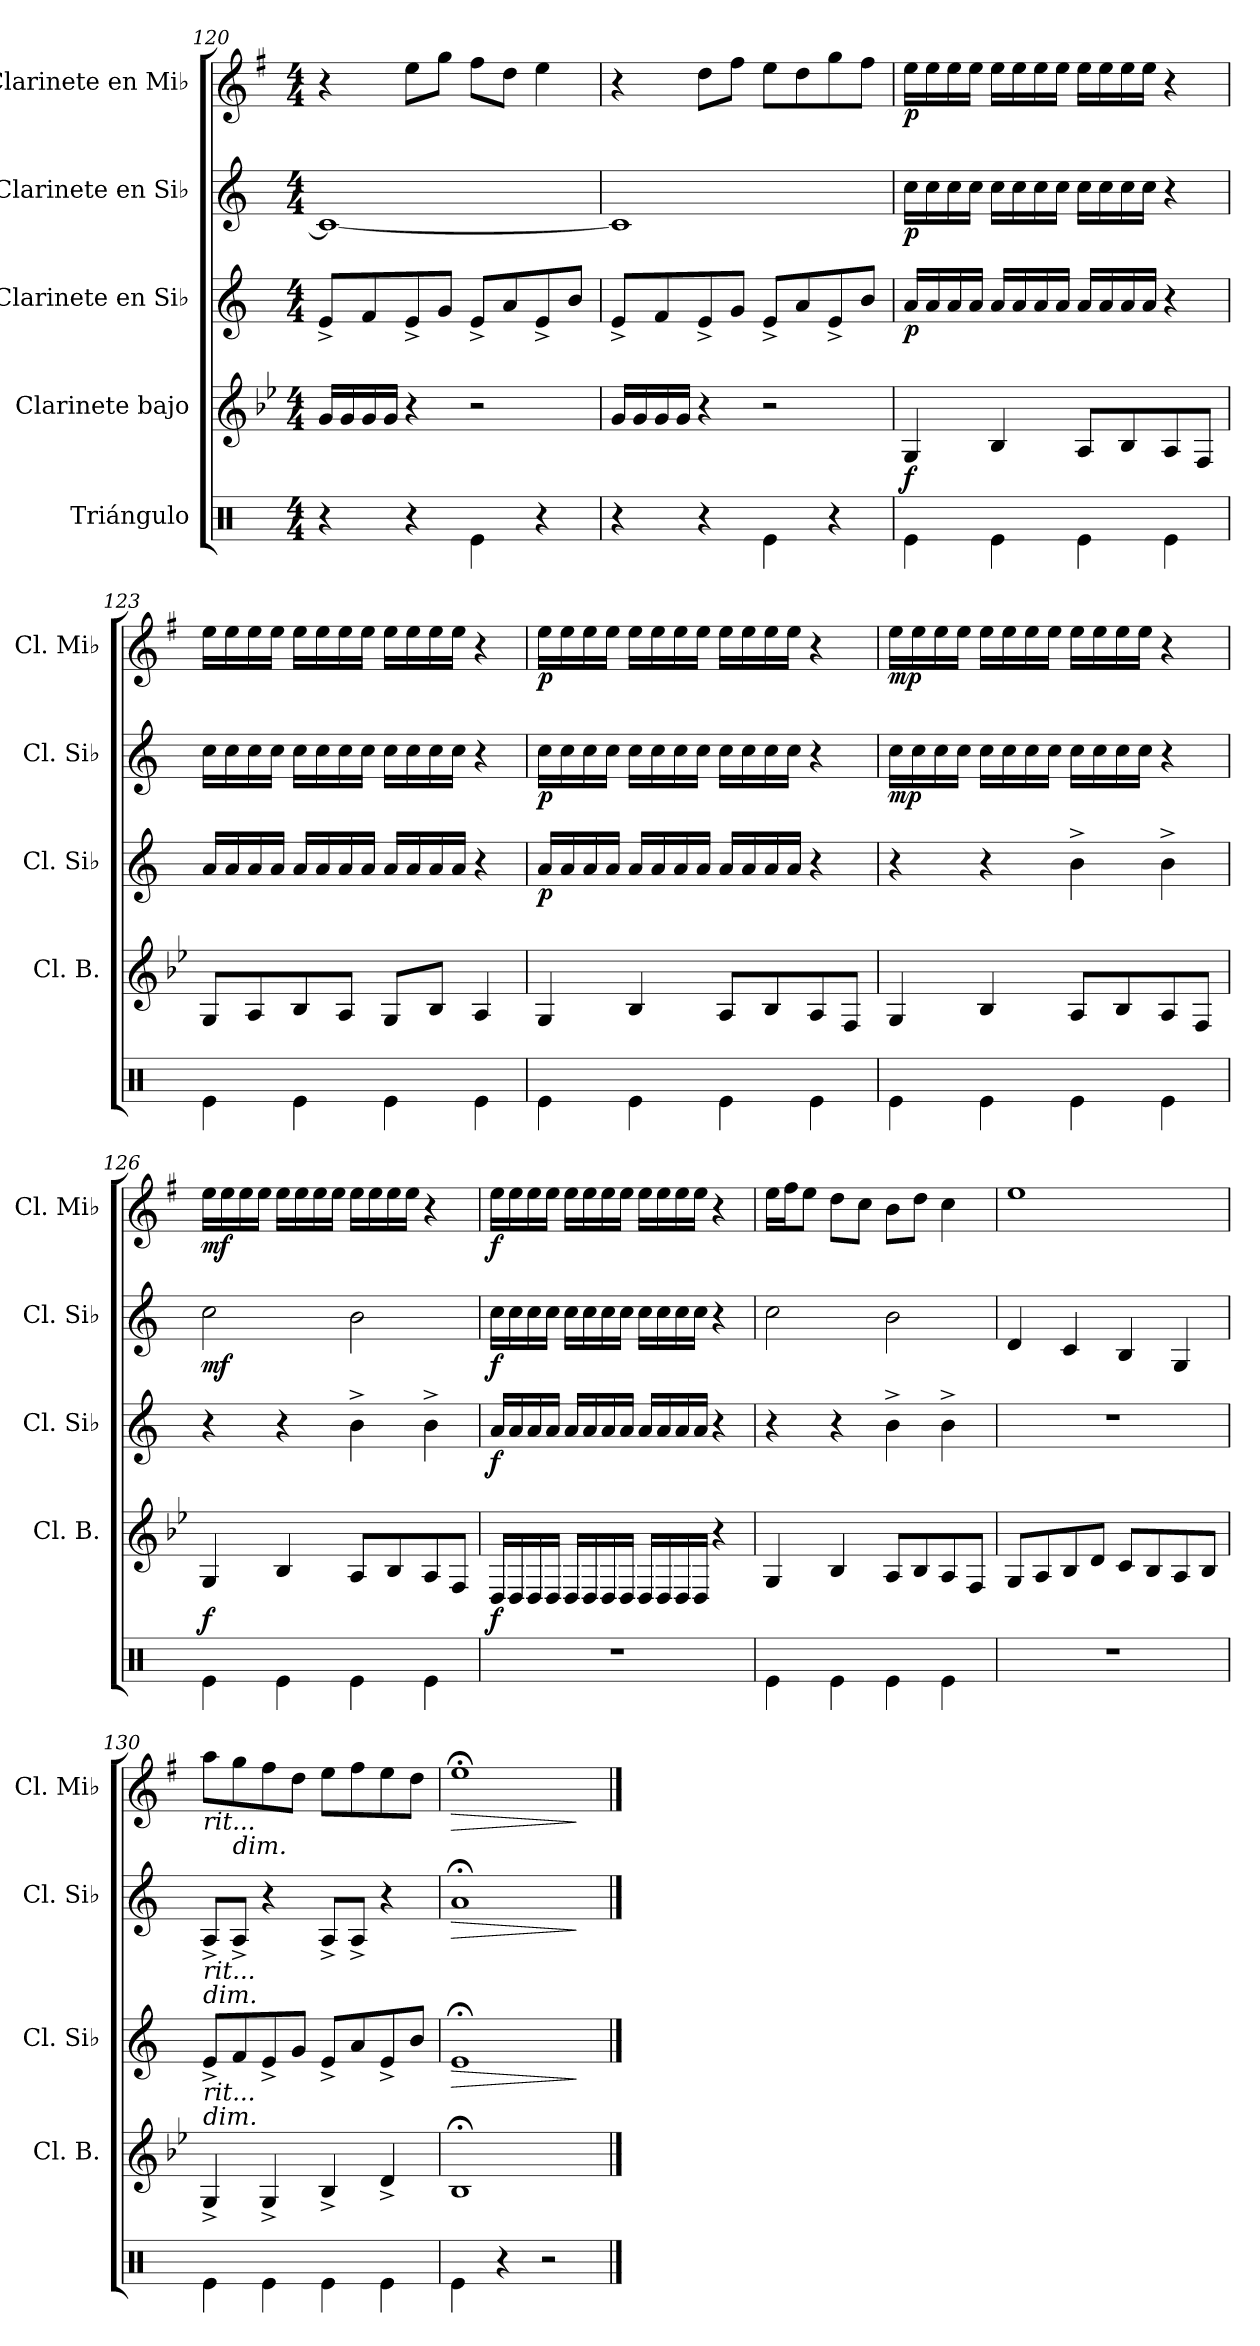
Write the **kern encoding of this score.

**kern	**kern	**dynam	**kern	**dynam	**kern	**dynam	**kern	**dynam
*part5	*part4	*part4	*part3	*part3	*part2	*part2	*part1	*part1
*staff5	*staff4	*staff4	*staff3	*staff3	*staff2	*staff2	*staff1	*staff1
*I"Triángulo	*I"Clarinete bajo	*	*I"Clarinete en Si♭	*	*I"Clarinete en Si♭	*	*I"Clarinete en Mi♭	*
*	*I'Cl. B.	*	*I'Cl. Si♭	*	*I'Cl. Si♭	*	*I'Cl. Mi♭	*
*clefX	*clefG2	*	*clefG2	*	*clefG2	*	*clefG2	*
*	*ITrd8c14	*	*ITrd1c2	*	*ITrd1c2	*	*ITrd-2c-3	*
*k[]	*k[b-e-]	*	*k[b-e-]	*	*k[b-e-]	*	*k[b-e-]	*
*M4/4	*M4/4	*	*M4/4	*	*M4/4	*	*M4/4	*
=120	=120	=120	=120	=120	=120	=120	=120	=120
4r	16G/LL	.	8d^/L	.	1B-_	.	4r	.
.	16G/	.	.	.	.	.	.	.
.	16G/	.	8e-/	.	.	.	.	.
.	16G/JJ	.	.	.	.	.	.	.
4r	4r	.	8d^/	.	.	.	8gg\L	.
.	.	.	8f/J	.	.	.	8bb-\J	.
4Re\	2r	.	8d^/L	.	.	.	8aa\L	.
.	.	.	8g/	.	.	.	8ff\J	.
4r	.	.	8d^/	.	.	.	4gg\	.
.	.	.	8a/J	.	.	.	.	.
=121	=121	=121	=121	=121	=121	=121	=121	=121
4r	16G/LL	.	8d^/L	.	1B-]	.	4r	.
.	16G/	.	.	.	.	.	.	.
.	16G/	.	8e-/	.	.	.	.	.
.	16G/JJ	.	.	.	.	.	.	.
4r	4r	.	8d^/	.	.	.	8ff\L	.
.	.	.	8f/J	.	.	.	8aa\J	.
4Re\	2r	.	8d^/L	.	.	.	8gg\L	.
.	.	.	8g/	.	.	.	8ff\	.
4r	.	.	8d^/	.	.	.	8bb-\	.
.	.	.	8a/J	.	.	.	8aa\J	.
!!LO:PB:g=z
=122	=122	=122	=122	=122	=122	=122	=122	=122
!	!	!LO:DY:b	!	!LO:DY:b	!	!LO:DY:b	!	!LO:DY:b
4Re\	4GG/	f	16g/LL	p	16b-\LL	p	16gg\LL	p
.	.	.	16g/	.	16b-\	.	16gg\	.
.	.	.	16g/	.	16b-\	.	16gg\	.
.	.	.	16g/JJ	.	16b-\JJ	.	16gg\JJ	.
4Re\	4BB-/	.	16g/LL	.	16b-\LL	.	16gg\LL	.
.	.	.	16g/	.	16b-\	.	16gg\	.
.	.	.	16g/	.	16b-\	.	16gg\	.
.	.	.	16g/JJ	.	16b-\JJ	.	16gg\JJ	.
4Re\	8AA/L	.	16g/LL	.	16b-\LL	.	16gg\LL	.
.	.	.	16g/	.	16b-\	.	16gg\	.
.	8BB-/	.	16g/	.	16b-\	.	16gg\	.
.	.	.	16g/JJ	.	16b-\JJ	.	16gg\JJ	.
4Re\	8AA/	.	4r	.	4r	.	4r	.
.	8FF/J	.	.	.	.	.	.	.
=123	=123	=123	=123	=123	=123	=123	=123	=123
4Re\	8GG/L	.	16g/LL	.	16b-\LL	.	16gg\LL	.
.	.	.	16g/	.	16b-\	.	16gg\	.
.	8AA/	.	16g/	.	16b-\	.	16gg\	.
.	.	.	16g/JJ	.	16b-\JJ	.	16gg\JJ	.
4Re\	8BB-/	.	16g/LL	.	16b-\LL	.	16gg\LL	.
.	.	.	16g/	.	16b-\	.	16gg\	.
.	8AA/J	.	16g/	.	16b-\	.	16gg\	.
.	.	.	16g/JJ	.	16b-\JJ	.	16gg\JJ	.
4Re\	8GG/L	.	16g/LL	.	16b-\LL	.	16gg\LL	.
.	.	.	16g/	.	16b-\	.	16gg\	.
.	8BB-/J	.	16g/	.	16b-\	.	16gg\	.
.	.	.	16g/JJ	.	16b-\JJ	.	16gg\JJ	.
4Re\	4AA/	.	4r	.	4r	.	4r	.
=124	=124	=124	=124	=124	=124	=124	=124	=124
!	!	!	!	!LO:DY:b	!	!LO:DY:b	!	!LO:DY:b
4Re\	4GG/	.	16g/LL	p	16b-\LL	p	16gg\LL	p
.	.	.	16g/	.	16b-\	.	16gg\	.
.	.	.	16g/	.	16b-\	.	16gg\	.
.	.	.	16g/JJ	.	16b-\JJ	.	16gg\JJ	.
4Re\	4BB-/	.	16g/LL	.	16b-\LL	.	16gg\LL	.
.	.	.	16g/	.	16b-\	.	16gg\	.
.	.	.	16g/	.	16b-\	.	16gg\	.
.	.	.	16g/JJ	.	16b-\JJ	.	16gg\JJ	.
4Re\	8AA/L	.	16g/LL	.	16b-\LL	.	16gg\LL	.
.	.	.	16g/	.	16b-\	.	16gg\	.
.	8BB-/	.	16g/	.	16b-\	.	16gg\	.
.	.	.	16g/JJ	.	16b-\JJ	.	16gg\JJ	.
4Re\	8AA/	.	4r	.	4r	.	4r	.
.	8FF/J	.	.	.	.	.	.	.
!!LO:LB:g=z
=125	=125	=125	=125	=125	=125	=125	=125	=125
!	!	!	!	!	!	!LO:DY:b	!	!LO:DY:b
4Re\	4GG/	.	4r	.	16b-\LL	mp	16gg\LL	mp
.	.	.	.	.	16b-\	.	16gg\	.
.	.	.	.	.	16b-\	.	16gg\	.
.	.	.	.	.	16b-\JJ	.	16gg\JJ	.
4Re\	4BB-/	.	4r	.	16b-\LL	.	16gg\LL	.
.	.	.	.	.	16b-\	.	16gg\	.
.	.	.	.	.	16b-\	.	16gg\	.
.	.	.	.	.	16b-\JJ	.	16gg\JJ	.
4Re\	8AA/L	.	4a^\	.	16b-\LL	.	16gg\LL	.
.	.	.	.	.	16b-\	.	16gg\	.
.	8BB-/	.	.	.	16b-\	.	16gg\	.
.	.	.	.	.	16b-\JJ	.	16gg\JJ	.
4Re\	8AA/	.	4a^\	.	4r	.	4r	.
.	8FF/J	.	.	.	.	.	.	.
=126	=126	=126	=126	=126	=126	=126	=126	=126
!	!	!LO:DY:b	!	!	!	!LO:DY:b	!	!LO:DY:b
4Re\	4GG/	f	4r	.	2b-\	mf	16gg\LL	mf
.	.	.	.	.	.	.	16gg\	.
.	.	.	.	.	.	.	16gg\	.
.	.	.	.	.	.	.	16gg\JJ	.
4Re\	4BB-/	.	4r	.	.	.	16gg\LL	.
.	.	.	.	.	.	.	16gg\	.
.	.	.	.	.	.	.	16gg\	.
.	.	.	.	.	.	.	16gg\JJ	.
4Re\	8AA/L	.	4a^\	.	2a\	.	16gg\LL	.
.	.	.	.	.	.	.	16gg\	.
.	8BB-/	.	.	.	.	.	16gg\	.
.	.	.	.	.	.	.	16gg\JJ	.
4Re\	8AA/	.	4a^\	.	.	.	4r	.
.	8FF/J	.	.	.	.	.	.	.
!!LO:PB:g=z
=127	=127	=127	=127	=127	=127	=127	=127	=127
!	!	!LO:DY:b	!	!LO:DY:b	!	!LO:DY:b	!	!LO:DY:b
1r	16DD/LL	f	16g/LL	f	16b-\LL	f	16gg\LL	f
.	16DD/	.	16g/	.	16b-\	.	16gg\	.
.	16DD/	.	16g/	.	16b-\	.	16gg\	.
.	16DD/JJ	.	16g/JJ	.	16b-\JJ	.	16gg\JJ	.
.	16DD/LL	.	16g/LL	.	16b-\LL	.	16gg\LL	.
.	16DD/	.	16g/	.	16b-\	.	16gg\	.
.	16DD/	.	16g/	.	16b-\	.	16gg\	.
.	16DD/JJ	.	16g/JJ	.	16b-\JJ	.	16gg\JJ	.
.	16DD/LL	.	16g/LL	.	16b-\LL	.	16gg\LL	.
.	16DD/	.	16g/	.	16b-\	.	16gg\	.
.	16DD/	.	16g/	.	16b-\	.	16gg\	.
.	16DD/JJ	.	16g/JJ	.	16b-\JJ	.	16gg\JJ	.
.	4r	.	4r	.	4r	.	4r	.
=128	=128	=128	=128	=128	=128	=128	=128	=128
4Re\	4GG/	.	4r	.	2b-\	.	16gg\LL	.
.	.	.	.	.	.	.	16aa\J	.
.	.	.	.	.	.	.	8gg\J	.
4Re\	4BB-/	.	4r	.	.	.	8ff\L	.
.	.	.	.	.	.	.	8ee-\J	.
4Re\	8AA/L	.	4a^\	.	2a\	.	8dd\L	.
.	8BB-/	.	.	.	.	.	8ff\J	.
4Re\	8AA/	.	4a^\	.	.	.	4ee-\	.
.	8FF/J	.	.	.	.	.	.	.
=129	=129	=129	=129	=129	=129	=129	=129	=129
1r	8GG/L	.	1r	.	4c/	.	1gg	.
.	8AA/	.	.	.	.	.	.	.
.	8BB-/	.	.	.	4B-/	.	.	.
.	8D/J	.	.	.	.	.	.	.
.	8C/L	.	.	.	4A/	.	.	.
.	8BB-/	.	.	.	.	.	.	.
.	8AA/	.	.	.	4F/	.	.	.
.	8BB-/J	.	.	.	.	.	.	.
!!LO:LB:g=z
=130	=130	=130	=130	=130	=130	=130	=130	=130
!	!	!	!	!	!	!	!LO:TX:b:i:t=rit...	!
!	!	!	!	!	!LO:TX:b:i:t=rit...	!	!	!
!	!	!	!	!	!LO:TX:b:i:t=dim.	!	!	!
!	!	!	!LO:TX:b:i:t=rit...	!	!	!	!	!
!	!	!	!LO:TX:b:i:t=dim.	!	!	!	!	!
4Re\	4GG^/	.	8d^/L	.	8G^/L	.	8ccc\L	.
!	!	!	!	!	!	!	!LO:TX:b:i:t=dim.	!
.	.	.	8e-/	.	8G^/J	.	8bb-\	.
4Re\	4GG^/	.	8d^/	.	4r	.	8aa\	.
.	.	.	8f/J	.	.	.	8ff\J	.
4Re\	4BB-^/	.	8d^/L	.	8G^/L	.	8gg\L	.
.	.	.	8g/	.	8G^/J	.	8aa\	.
4Re\	4D^/	.	8d^/	.	4r	.	8gg\	.
.	.	.	8a/J	.	.	.	8ff\J	.
=131	=131	=131	=131	=131	=131	=131	=131	=131
!	!	!	!	!LO:HP:b	!	!LO:HP:b	!	!LO:HP:b
4Re\	1BB-;<	.	1d;<	>	1g;<	>	1gg;<	>
4r	.	.	.	.	.	.	.	.
2r	.	.	.	.	.	.	.	.
.	.	.	.	]	.	]	.	]
==	==	==	==	==	==	==	==	==
*-	*-	*-	*-	*-	*-	*-	*-	*-
